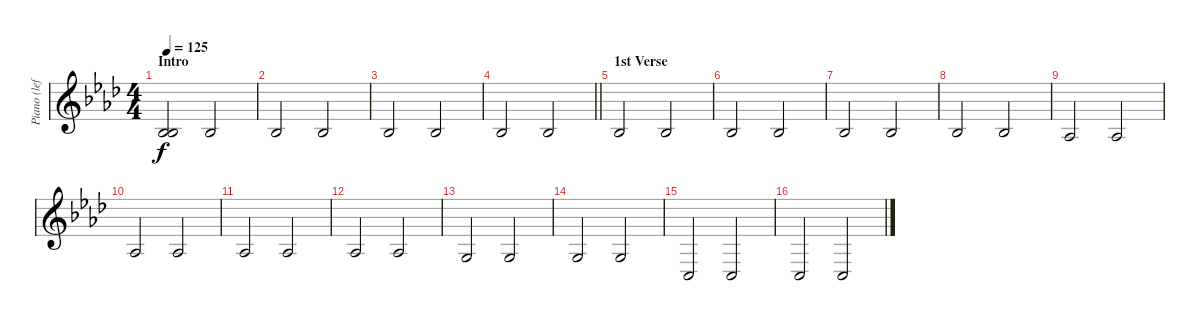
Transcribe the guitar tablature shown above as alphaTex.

\track ("Piano (left hand)" "Piano (lef") {instrument acousticgrandpiano}
\staff {score}
\tuning (E4 B3 G3 D3 A2 E2 B1) {hide}
\ts (4 4)
\section ("" "Intro")
\tempo 125
\clef g2
\ks fminor
(3.3 8.4).2{dy f instrument acousticgrandpiano} 8.4.2 |
8.4.2 8.4.2 |
8.4.2 8.4.2 |
\barLineRight lightlight
8.4.2 8.4.2 |
\section ("" "1st Verse")
8.4.2 8.4.2 |
8.4.2 8.4.2 |
8.4.2 8.4.2 |
8.4.2 8.4.2 |
6.4.2 6.4.2 |
6.4.2 6.4.2 |
6.4.2 6.4.2 |
6.4.2 6.4.2 |
5.4.2 5.4.2 |
5.4.2 5.4.2 |
3.5.2 3.5.2 |
3.5.2 3.5.2
